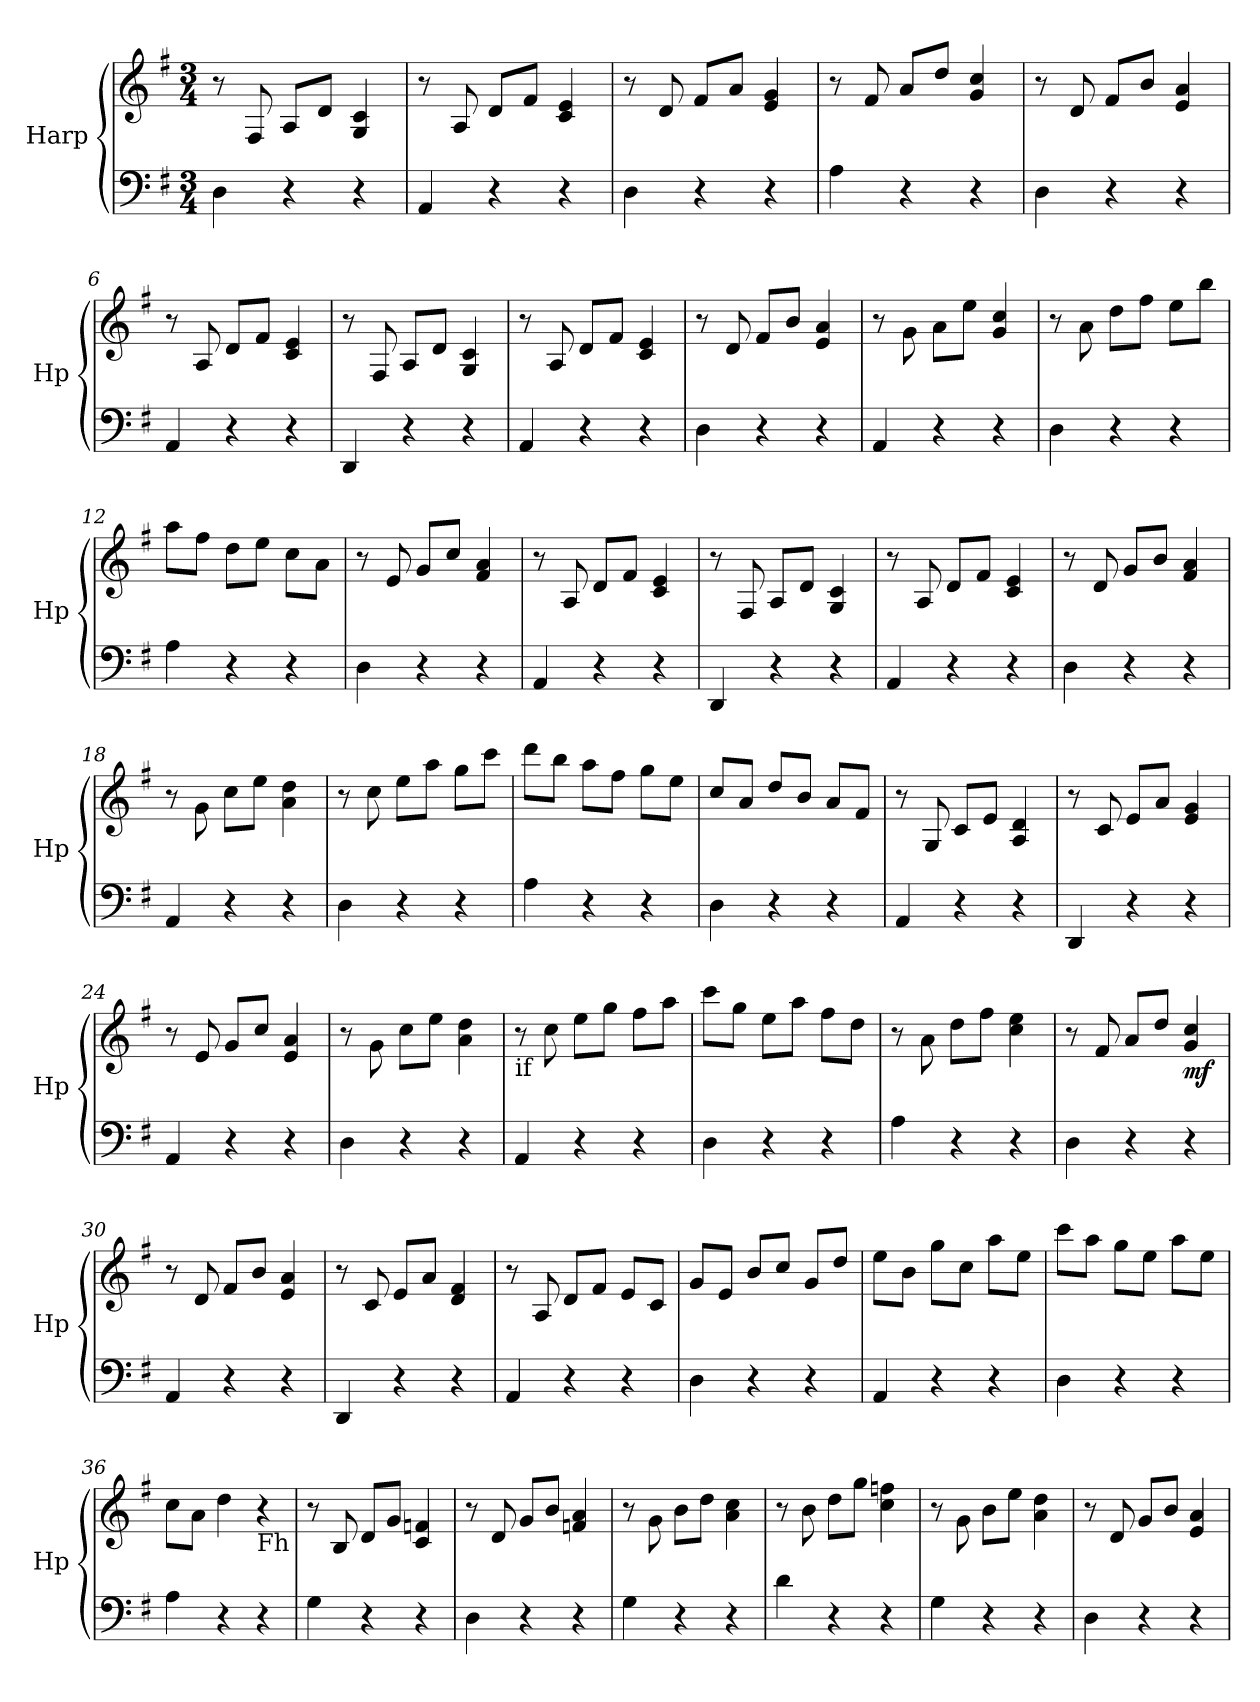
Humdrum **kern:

**kern	**kern	**dynam
*part1	*part1	*part1
*staff2	*staff1	*staff1/2
*I"Harp	*	*
*I'Hp	*	*
*clefF4	*clefG2	*
*k[f#]	*k[f#]	*
*M3/4	*M3/4	*
*MM60	*MM60	*
=1	=1	=1
4D\	8r	.
.	8F#/	.
4r	8A/L	.
.	8d/J	.
4r	4G/ 4c/	.
=2	=2	=2
4AA/	8r	.
.	8A/	.
4r	8d/L	.
.	8f#/J	.
4r	4c/ 4e/	.
=3	=3	=3
4D\	8r	.
.	8d/	.
4r	8f#/L	.
.	8a/J	.
4r	4e/ 4g/	.
=4	=4	=4
4A\	8r	.
.	8f#/	.
4r	8a/L	.
.	8dd/J	.
4r	4g/ 4cc/	.
=5	=5	=5
4D\	8r	.
.	8d/	.
4r	8f#/L	.
.	8b/J	.
4r	4e/ 4a/	.
=6	=6	=6
4AA/	8r	.
.	8A/	.
4r	8d/L	.
.	8f#/J	.
4r	4c/ 4e/	.
!!LO:LB:g=z
=7	=7	=7
4DD/	8r	.
.	8F#/	.
4r	8A/L	.
.	8d/J	.
4r	4G/ 4c/	.
=8	=8	=8
4AA/	8r	.
.	8A/	.
4r	8d/L	.
.	8f#/J	.
4r	4c/ 4e/	.
=9	=9	=9
4D\	8r	.
.	8d/	.
4r	8f#/L	.
.	8b/J	.
4r	4e/ 4a/	.
=10	=10	=10
4AA/	8r	.
.	8g\	.
4r	8a\L	.
.	8ee\J	.
4r	4g/ 4cc/	.
=11	=11	=11
4D\	8r	.
.	8a\	.
4r	8dd\L	.
.	8ff#\J	.
4r	8ee\L	.
.	8bb\J	.
=12	=12	=12
4A\	8aa\L	.
.	8ff#\J	.
4r	8dd\L	.
.	8ee\J	.
4r	8cc\L	.
.	8a\J	.
!!LO:LB:g=z
=13	=13	=13
4D\	8r	.
.	8e/	.
4r	8g/L	.
.	8cc/J	.
4r	4f#/ 4a/	.
=14	=14	=14
4AA/	8r	.
.	8A/	.
4r	8d/L	.
.	8f#/J	.
4r	4c/ 4e/	.
=15	=15	=15
4DD/	8r	.
.	8F#/	.
4r	8A/L	.
.	8d/J	.
4r	4G/ 4c/	.
=16	=16	=16
4AA/	8r	.
.	8A/	.
4r	8d/L	.
.	8f#/J	.
4r	4c/ 4e/	.
=17	=17	=17
4D\	8r	.
.	8d/	.
4r	8g/L	.
.	8b/J	.
4r	4f#/ 4a/	.
=18	=18	=18
4AA/	8r	.
.	8g\	.
4r	8cc\L	.
.	8ee\J	.
4r	4a\ 4dd\	.
!!LO:LB:g=z
=19	=19	=19
4D\	8r	.
.	8cc\	.
4r	8ee\L	.
.	8aa\J	.
4r	8gg\L	.
.	8ccc\J	.
=20	=20	=20
4A\	8ddd\L	.
.	8bb\J	.
4r	8aa\L	.
.	8ff#\J	.
4r	8gg\L	.
.	8ee\J	.
=21	=21	=21
4D\	8cc/L	.
.	8a/J	.
4r	8dd/L	.
.	8b/J	.
4r	8a/L	.
.	8f#/J	.
=22	=22	=22
4AA/	8r	.
.	8G/	.
4r	8c/L	.
.	8e/J	.
4r	4A/ 4d/	.
=23	=23	=23
4DD/	8r	.
.	8c/	.
4r	8e/L	.
.	8a/J	.
4r	4e/ 4g/	.
=24	=24	=24
4AA/	8r	.
.	8e/	.
4r	8g/L	.
.	8cc/J	.
4r	4e/ 4a/	.
!!LO:LB:g=z
=25	=25	=25
4D\	8r	.
.	8g\	.
4r	8cc\L	.
.	8ee\J	.
4r	4a\ 4dd\	.
=26	=26	=26
!	!LO:TX:b:t=if	!
4AA/	8r	.
.	8cc\	.
4r	8ee\L	.
.	8gg\J	.
4r	8ff#\L	.
.	8aa\J	.
=27	=27	=27
4D\	8ccc\L	.
.	8gg\J	.
4r	8ee\L	.
.	8aa\J	.
4r	8ff#\L	.
.	8dd\J	.
=28	=28	=28
4A\	8r	.
.	8a\	.
4r	8dd\L	.
.	8ff#\J	.
4r	4cc\ 4ee\	.
=29	=29	=29
4D\	8r	.
.	8f#/	.
4r	8a/L	.
.	8dd/J	.
!	!	!LO:DY:b
4r	4g/ 4cc/	mf
=30	=30	=30
4AA/	8r	.
.	8d/	.
4r	8f#/L	.
.	8b/J	.
4r	4e/ 4a/	.
!!LO:LB:g=z
=31	=31	=31
4DD/	8r	.
.	8c/	.
4r	8e/L	.
.	8a/J	.
4r	4d/ 4f#/	.
=32	=32	=32
4AA/	8r	.
.	8A/	.
4r	8d/L	.
.	8f#/J	.
4r	8e/L	.
.	8c/J	.
=33	=33	=33
4D\	8g/L	.
.	8e/J	.
4r	8b/L	.
.	8cc/J	.
4r	8g/L	.
.	8dd/J	.
=34	=34	=34
4AA/	8ee\L	.
.	8b\J	.
4r	8gg\L	.
.	8cc\J	.
4r	8aa\L	.
.	8ee\J	.
=35	=35	=35
4D\	8ccc\L	.
.	8aa\J	.
4r	8gg\L	.
.	8ee\J	.
4r	8aa\L	.
.	8ee\J	.
=36	=36	=36
4A\	8cc\L	.
.	8a\J	.
4r	4dd\	.
!	!LO:TX:b:t=Fh	!
4r	4r	.
!!LO:PB:g=z
=37	=37	=37
4G\	8r	.
.	8B/	.
4r	8d/L	.
.	8g/J	.
4r	4c/ 4fn/	.
=38	=38	=38
4D\	8r	.
.	8d/	.
4r	8g/L	.
.	8b/J	.
4r	4fn/ 4a/	.
=39	=39	=39
4G\	8r	.
.	8g\	.
4r	8b\L	.
.	8dd\J	.
4r	4a\ 4cc\	.
=40	=40	=40
4d\	8r	.
.	8b\	.
4r	8dd\L	.
.	8gg\J	.
4r	4cc\ 4ffn\	.
=41	=41	=41
4G\	8r	.
.	8g\	.
4r	8b\L	.
.	8ee\J	.
4r	4a\ 4dd\	.
=42	=42	=42
4D\	8r	.
.	8d/	.
4r	8g/L	.
.	8b/J	.
4r	4e/ 4a/	.
=	=	=
*-	*-	*-
